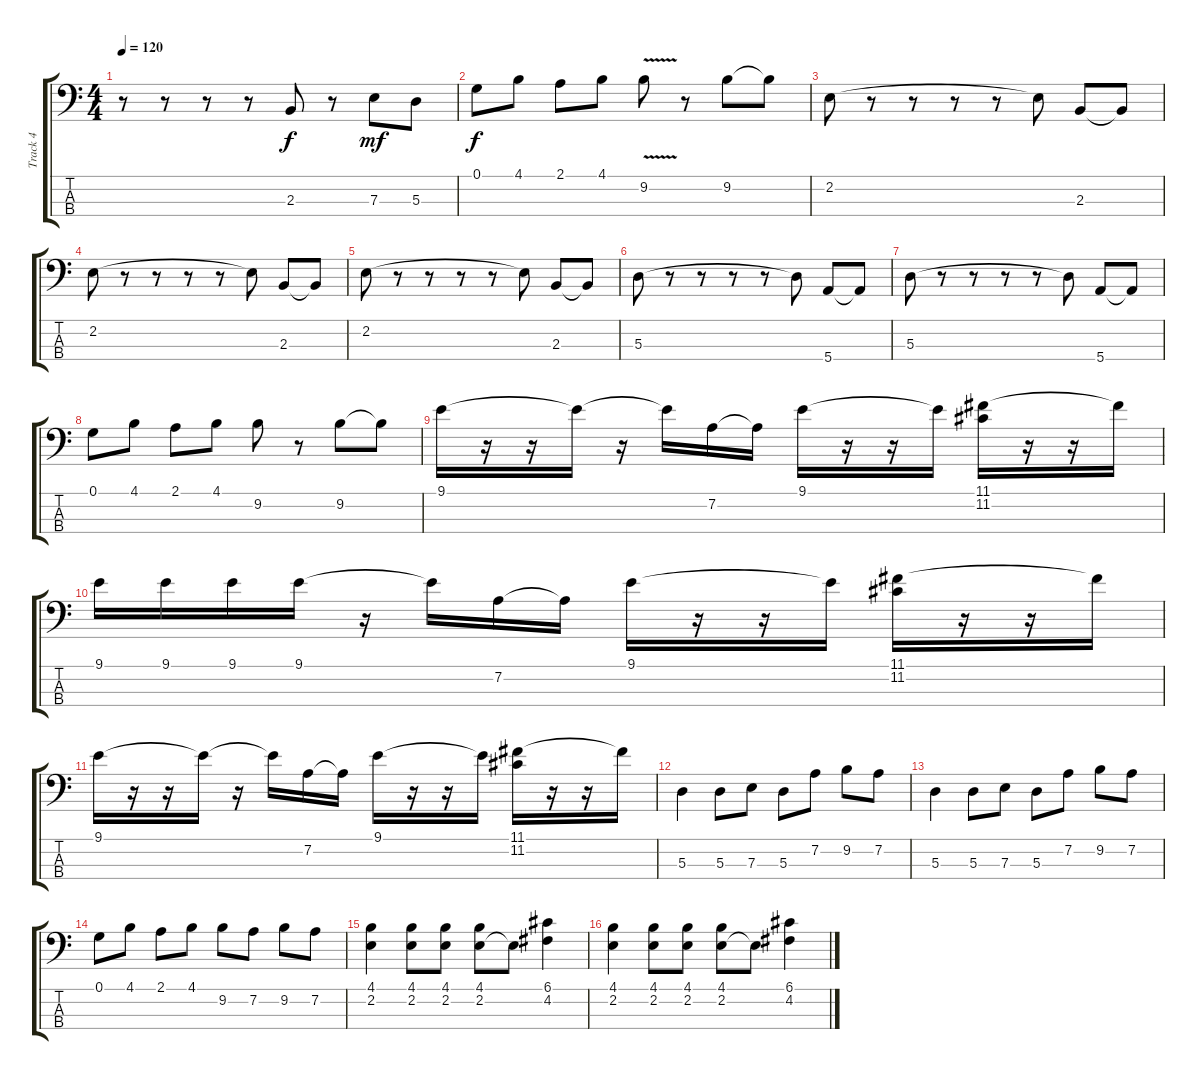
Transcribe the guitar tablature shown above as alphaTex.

\track ("Track 4" "Track 4") {instrument electricbassfinger}
\staff {score tabs}
\tuning (G2 D2 A1 E1) {hide}
\ts (4 4)
\tempo 120
\clef f4
\ks c
r.8{dy f} r.8 r.8 r.8 2.3{t}.8 r.8 7.3.8{dy mf} 5.3.8 |
0.1.8{dy f} 4.1.8 2.1.8 4.1.8 9.2{v}.8 r.8 9.2.8 9.2{t}.8 |
2.2.8 r.8 r.8 r.8 r.8 2.2{t}.8 2.3.8 2.3{t}.8 |
2.2.8 r.8 r.8 r.8 r.8 2.2{t}.8 2.3.8 2.3{t}.8 |
2.2.8 r.8 r.8 r.8 r.8 2.2{t}.8 2.3.8 2.3{t}.8 |
5.3.8 r.8 r.8 r.8 r.8 5.3{t}.8 5.4.8 5.4{t}.8 |
5.3.8 r.8 r.8 r.8 r.8 5.3{t}.8 5.4.8 5.4{t}.8 |
0.1.8 4.1.8 2.1.8 4.1.8 9.2.8 r.8 9.2.8 9.2{t}.8 |
9.1.16 r.16 r.16 9.1{t}.16 r.16 9.1{t}.16 7.2.16 7.2{t}.16 9.1.16 r.16 r.16 9.1{t}.16 (11.1 11.2).16 r.16 r.16 11.1{t}.16 |
9.1.16 9.1.16 9.1.16 9.1.16 r.16 9.1{t}.16 7.2.16 7.2{t}.16 9.1.16 r.16 r.16 9.1{t}.16 (11.1 11.2).16 r.16 r.16 11.1{t}.16 |
9.1.16 r.16 r.16 9.1{t}.16 r.16 9.1{t}.16 7.2.16 7.2{t}.16 9.1.16 r.16 r.16 9.1{t}.16 (11.1 11.2).16 r.16 r.16 11.1{t}.16 |
5.3.4 5.3.8 7.3.8 5.3.8 7.2.8 9.2.8 7.2.8 |
5.3.4 5.3.8 7.3.8 5.3.8 7.2.8 9.2.8 7.2.8 |
0.1.8 4.1.8 2.1.8 4.1.8 9.2.8 7.2.8 9.2.8 7.2.8 |
(4.1 2.2).4 (4.1 2.2).8 (4.1 2.2).8 (4.1 2.2).8 2.2{t}.8 (6.1 4.2).4 |
(4.1 2.2).4 (4.1 2.2).8 (4.1 2.2).8 (4.1 2.2).8 2.2{t}.8 (6.1 4.2).4
